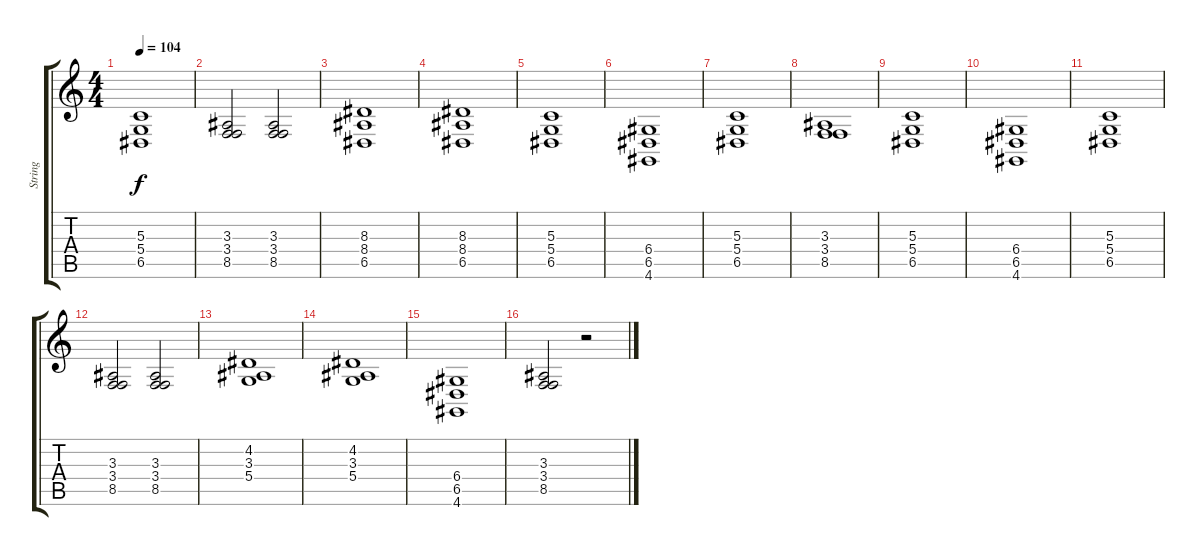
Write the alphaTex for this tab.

\track ("String" "String") {instrument stringensemble1}
\staff {score tabs}
\tuning (E4 B3 G3 D3 A2 E2) {hide}
\ts (4 4)
\tempo 104
\clef g2
\ks c
(5.3 5.4 6.5).1{dy f} |
(3.3 3.4 8.5).2 (3.3 3.4 8.5).2 |
(8.3 8.4 6.5).1 |
(8.3 8.4 6.5).1 |
(5.3 5.4 6.5).1 |
(6.4 6.5 4.6).1 |
(5.3 5.4 6.5).1 |
(3.3 3.4 8.5).1 |
(5.3 5.4 6.5).1 |
(6.4 6.5 4.6).1 |
(5.3 5.4 6.5).1 |
(3.3 3.4 8.5).2 (3.3 3.4 8.5).2 |
(4.2 3.3 5.4).1 |
(4.2 3.3 5.4).1 |
(6.4 6.5 4.6).1 |
(3.3 3.4 8.5).2 r.2
